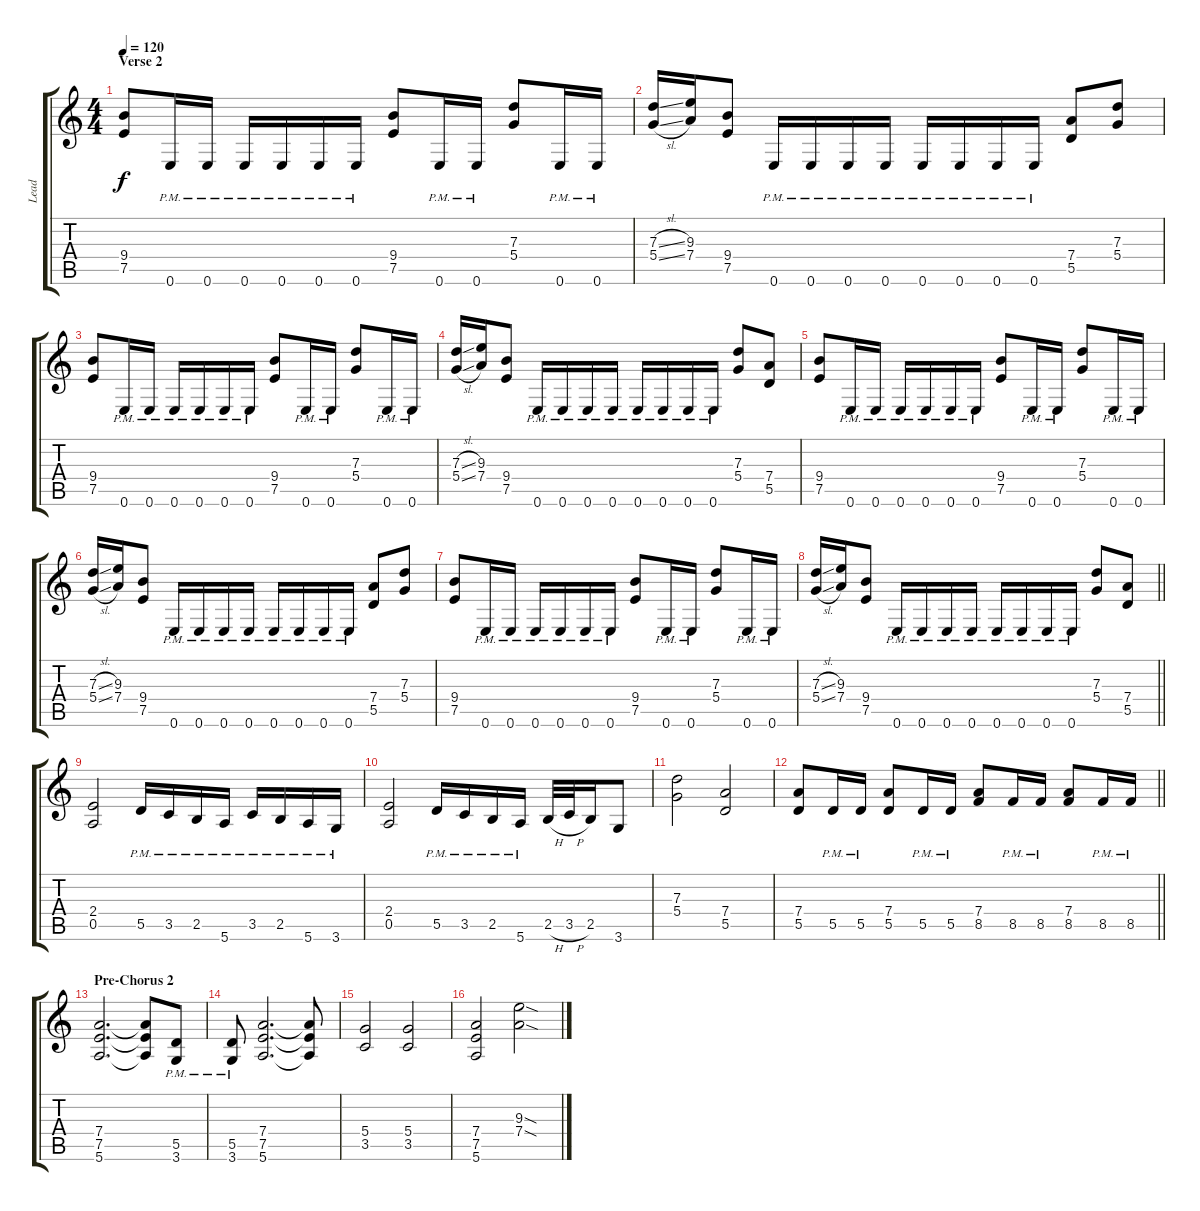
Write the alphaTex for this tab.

\track ("Lead" "Lead") {instrument distortionguitar}
\staff {score tabs}
\tuning (E4 B3 G3 D3 A2 E2) {hide}
\ts (4 4)
\section ("" "Verse 2")
\tempo 120
\clef g2
\ks c
(9.4 7.5).8{dy f} 0.6{pm}.16 0.6{pm}.16 0.6{pm}.16 0.6{pm}.16 0.6{pm}.16 0.6{pm}.16 (9.4 7.5).8 0.6{pm}.16 0.6{pm}.16 (7.3 5.4).8 0.6{pm}.16 0.6{pm}.16 |
(7.3{sl} 5.4{sl}).16 (9.3 7.4).16 (9.4 7.5).8 0.6{pm}.16 0.6{pm}.16 0.6{pm}.16 0.6{pm}.16 0.6{pm}.16 0.6{pm}.16 0.6{pm}.16 0.6{pm}.16 (7.4 5.5).8 (7.3 5.4).8 |
(9.4 7.5).8 0.6{pm}.16 0.6{pm}.16 0.6{pm}.16 0.6{pm}.16 0.6{pm}.16 0.6{pm}.16 (9.4 7.5).8 0.6{pm}.16 0.6{pm}.16 (7.3 5.4).8 0.6{pm}.16 0.6{pm}.16 |
(7.3{sl} 5.4{sl}).16 (9.3 7.4).16 (9.4 7.5).8 0.6{pm}.16 0.6{pm}.16 0.6{pm}.16 0.6{pm}.16 0.6{pm}.16 0.6{pm}.16 0.6{pm}.16 0.6{pm}.16 (7.3 5.4).8 (7.4 5.5).8 |
(9.4 7.5).8 0.6{pm}.16 0.6{pm}.16 0.6{pm}.16 0.6{pm}.16 0.6{pm}.16 0.6{pm}.16 (9.4 7.5).8 0.6{pm}.16 0.6{pm}.16 (7.3 5.4).8 0.6{pm}.16 0.6{pm}.16 |
(7.3{sl} 5.4{sl}).16 (9.3 7.4).16 (9.4 7.5).8 0.6{pm}.16 0.6{pm}.16 0.6{pm}.16 0.6{pm}.16 0.6{pm}.16 0.6{pm}.16 0.6{pm}.16 0.6{pm}.16 (7.4 5.5).8 (7.3 5.4).8 |
(9.4 7.5).8 0.6{pm}.16 0.6{pm}.16 0.6{pm}.16 0.6{pm}.16 0.6{pm}.16 0.6{pm}.16 (9.4 7.5).8 0.6{pm}.16 0.6{pm}.16 (7.3 5.4).8 0.6{pm}.16 0.6{pm}.16 |
\barLineRight lightlight
(7.3{sl} 5.4{sl}).16 (9.3 7.4).16 (9.4 7.5).8 0.6{pm}.16 0.6{pm}.16 0.6{pm}.16 0.6{pm}.16 0.6{pm}.16 0.6{pm}.16 0.6{pm}.16 0.6{pm}.16 (7.3 5.4).8 (7.4 5.5).8 |
(2.4 0.5).2 5.5{pm}.16 3.5{pm}.16 2.5{pm}.16 5.6{pm}.16 3.5{pm}.16 2.5{pm}.16 5.6{pm}.16 3.6{pm}.16 |
(2.4 0.5).2 5.5{pm}.16 3.5{pm}.16 2.5{pm}.16 5.6{pm}.16 2.5{h}.32 3.5{h}.32 2.5.16 3.6.8 |
(7.3 5.4).2 (7.4 5.5).2 |
\barLineRight lightlight
(7.4 5.5).8 5.5{pm}.16 5.5{pm}.16 (7.4 5.5).8 5.5{pm}.16 5.5{pm}.16 (7.4 8.5).8 8.5{pm}.16 8.5{pm}.16 (7.4 8.5).8 8.5{pm}.16 8.5{pm}.16 |
\section ("" "Pre-Chorus 2")
(7.4 7.5 5.6).2{d} (7.4{t} 7.5{t} 5.6{t}).8 (5.5{pm} 3.6{pm}).8 |
(5.5{pm} 3.6{pm}).8 (7.4 7.5 5.6).2{d} (7.4{t} 7.5{t} 5.6{t}).8 |
(5.4 3.5).2 (5.4 3.5).2 |
(7.4 7.5 5.6).2 (9.3{sod} 7.4{sod}).2
